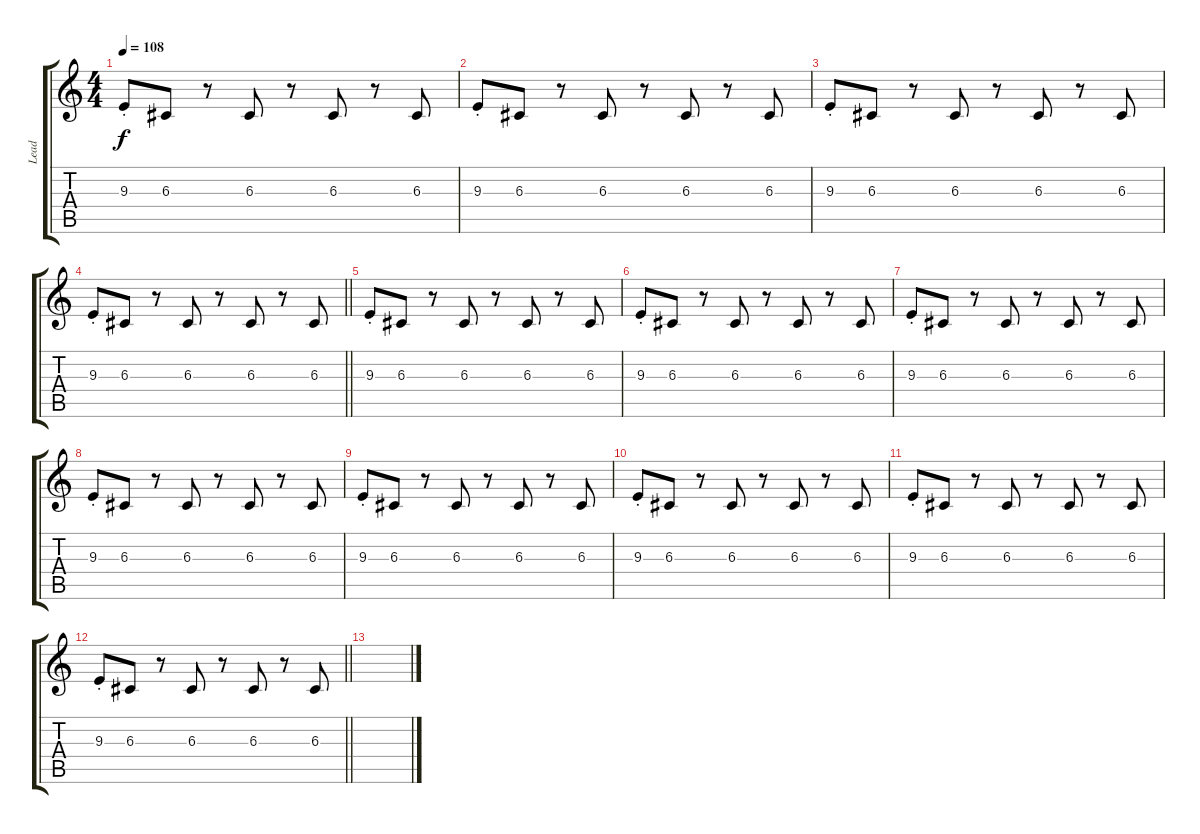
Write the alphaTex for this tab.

\track ("Lead" "Lead") {instrument lead2sawtooth}
\staff {score tabs}
\tuning (E4 B3 G3 D3 A2 E2) {hide}
\ts (4 4)
\tempo 108
\clef g2
\ks c
9.3{st}.8{dy f} 6.3.8 r.8 6.3.8 r.8 6.3.8 r.8 6.3.8 |
9.3{st}.8 6.3.8 r.8 6.3.8 r.8 6.3.8 r.8 6.3.8 |
9.3{st}.8 6.3.8 r.8 6.3.8 r.8 6.3.8 r.8 6.3.8 |
\barLineRight lightlight
9.3{st}.8 6.3.8 r.8 6.3.8 r.8 6.3.8 r.8 6.3.8 |
\section ("" "")
9.3{st}.8 6.3.8 r.8 6.3.8 r.8 6.3.8 r.8 6.3.8 |
9.3{st}.8 6.3.8 r.8 6.3.8 r.8 6.3.8 r.8 6.3.8 |
9.3{st}.8 6.3.8 r.8 6.3.8 r.8 6.3.8 r.8 6.3.8 |
9.3{st}.8 6.3.8 r.8 6.3.8 r.8 6.3.8 r.8 6.3.8 |
9.3{st}.8 6.3.8 r.8 6.3.8 r.8 6.3.8 r.8 6.3.8 |
9.3{st}.8 6.3.8 r.8 6.3.8 r.8 6.3.8 r.8 6.3.8 |
9.3{st}.8 6.3.8 r.8 6.3.8 r.8 6.3.8 r.8 6.3.8 |
\barLineRight lightlight
9.3{st}.8 6.3.8 r.8 6.3.8 r.8 6.3.8 r.8 6.3.8 |
\section ("" "")
